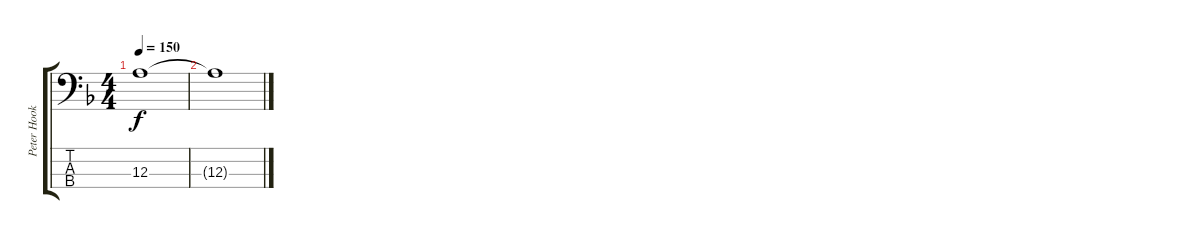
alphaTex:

\track ("Peter Hook (Bass)" "Peter Hook") {instrument electricbassfinger}
\staff {score tabs}
\tuning (G2 D2 A1 E1) {hide}
\ts (4 4)
\tempo 150
\clef f4
\ks f
12.3{t}.1{dy f} |
12.3{t}.1
